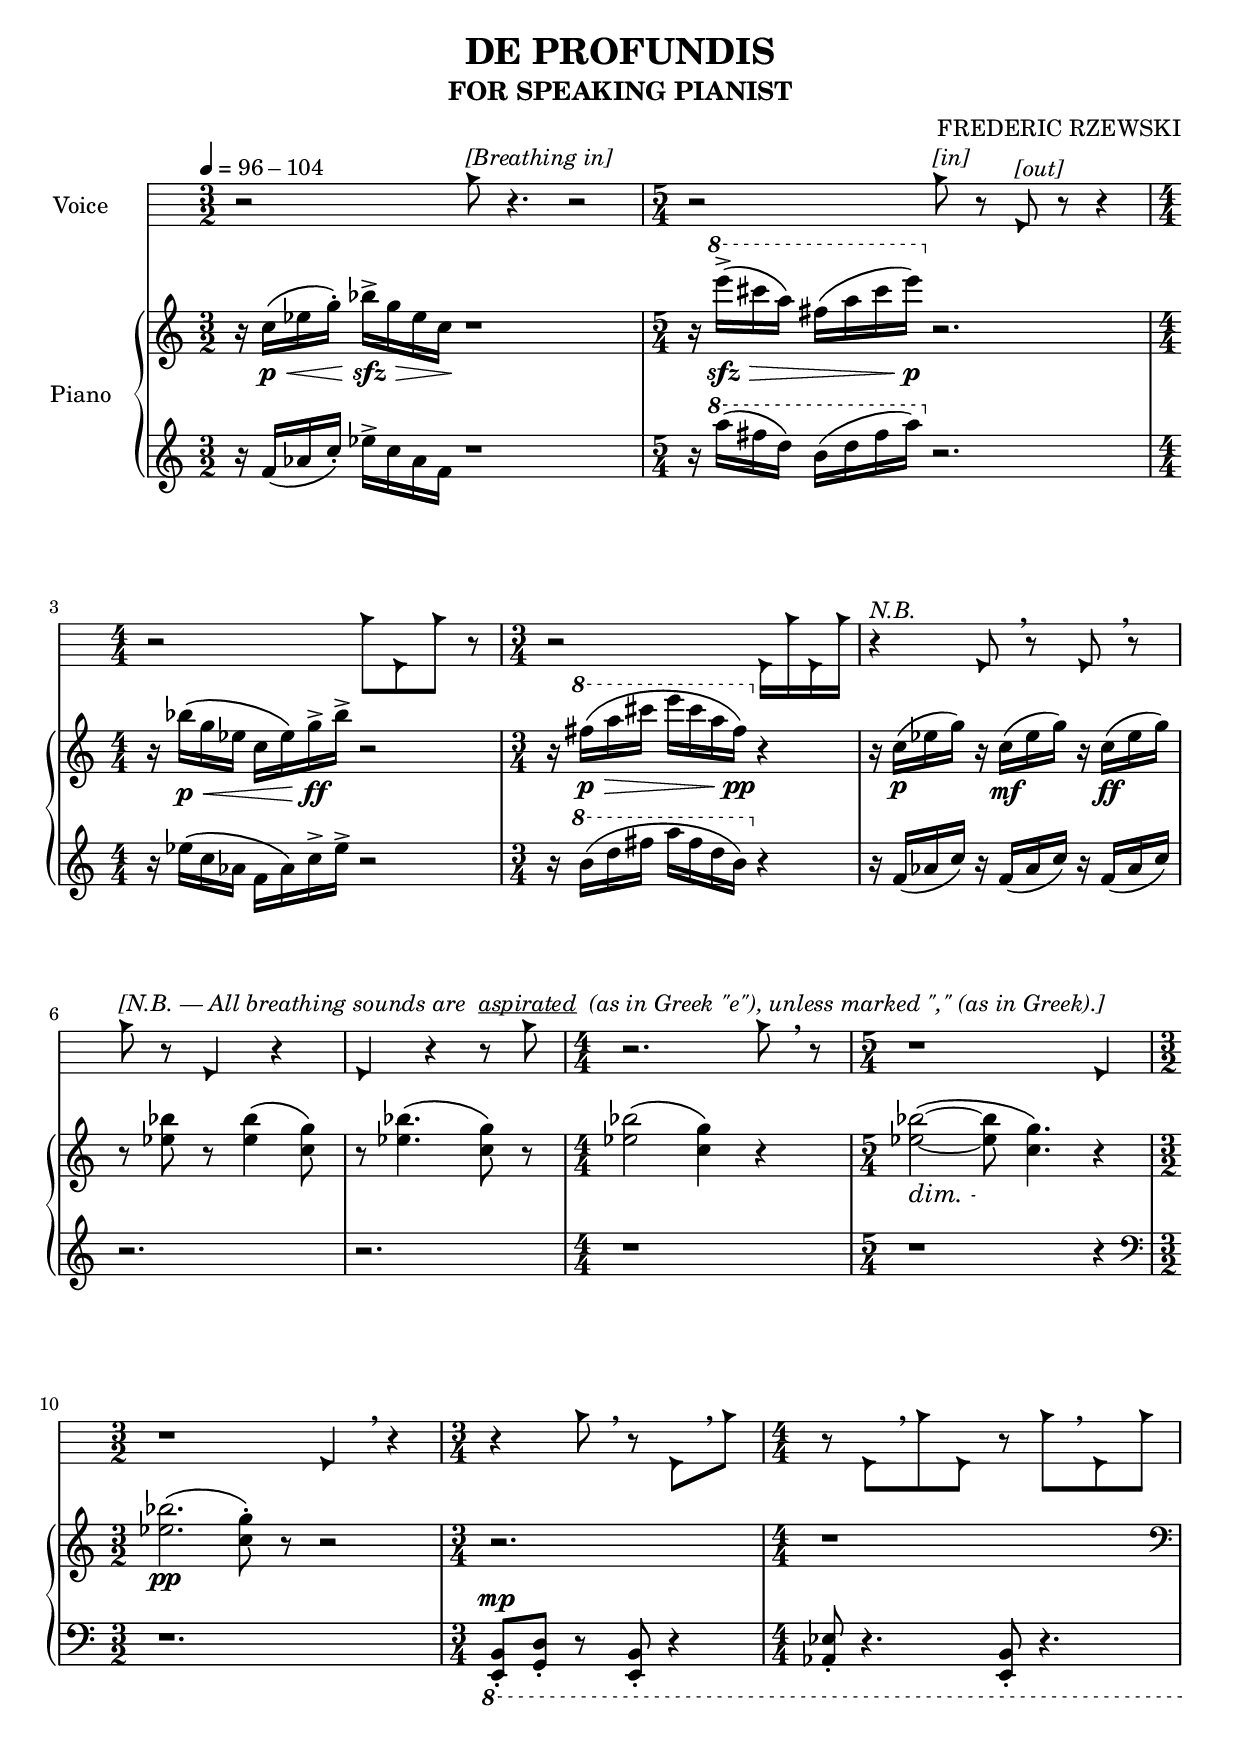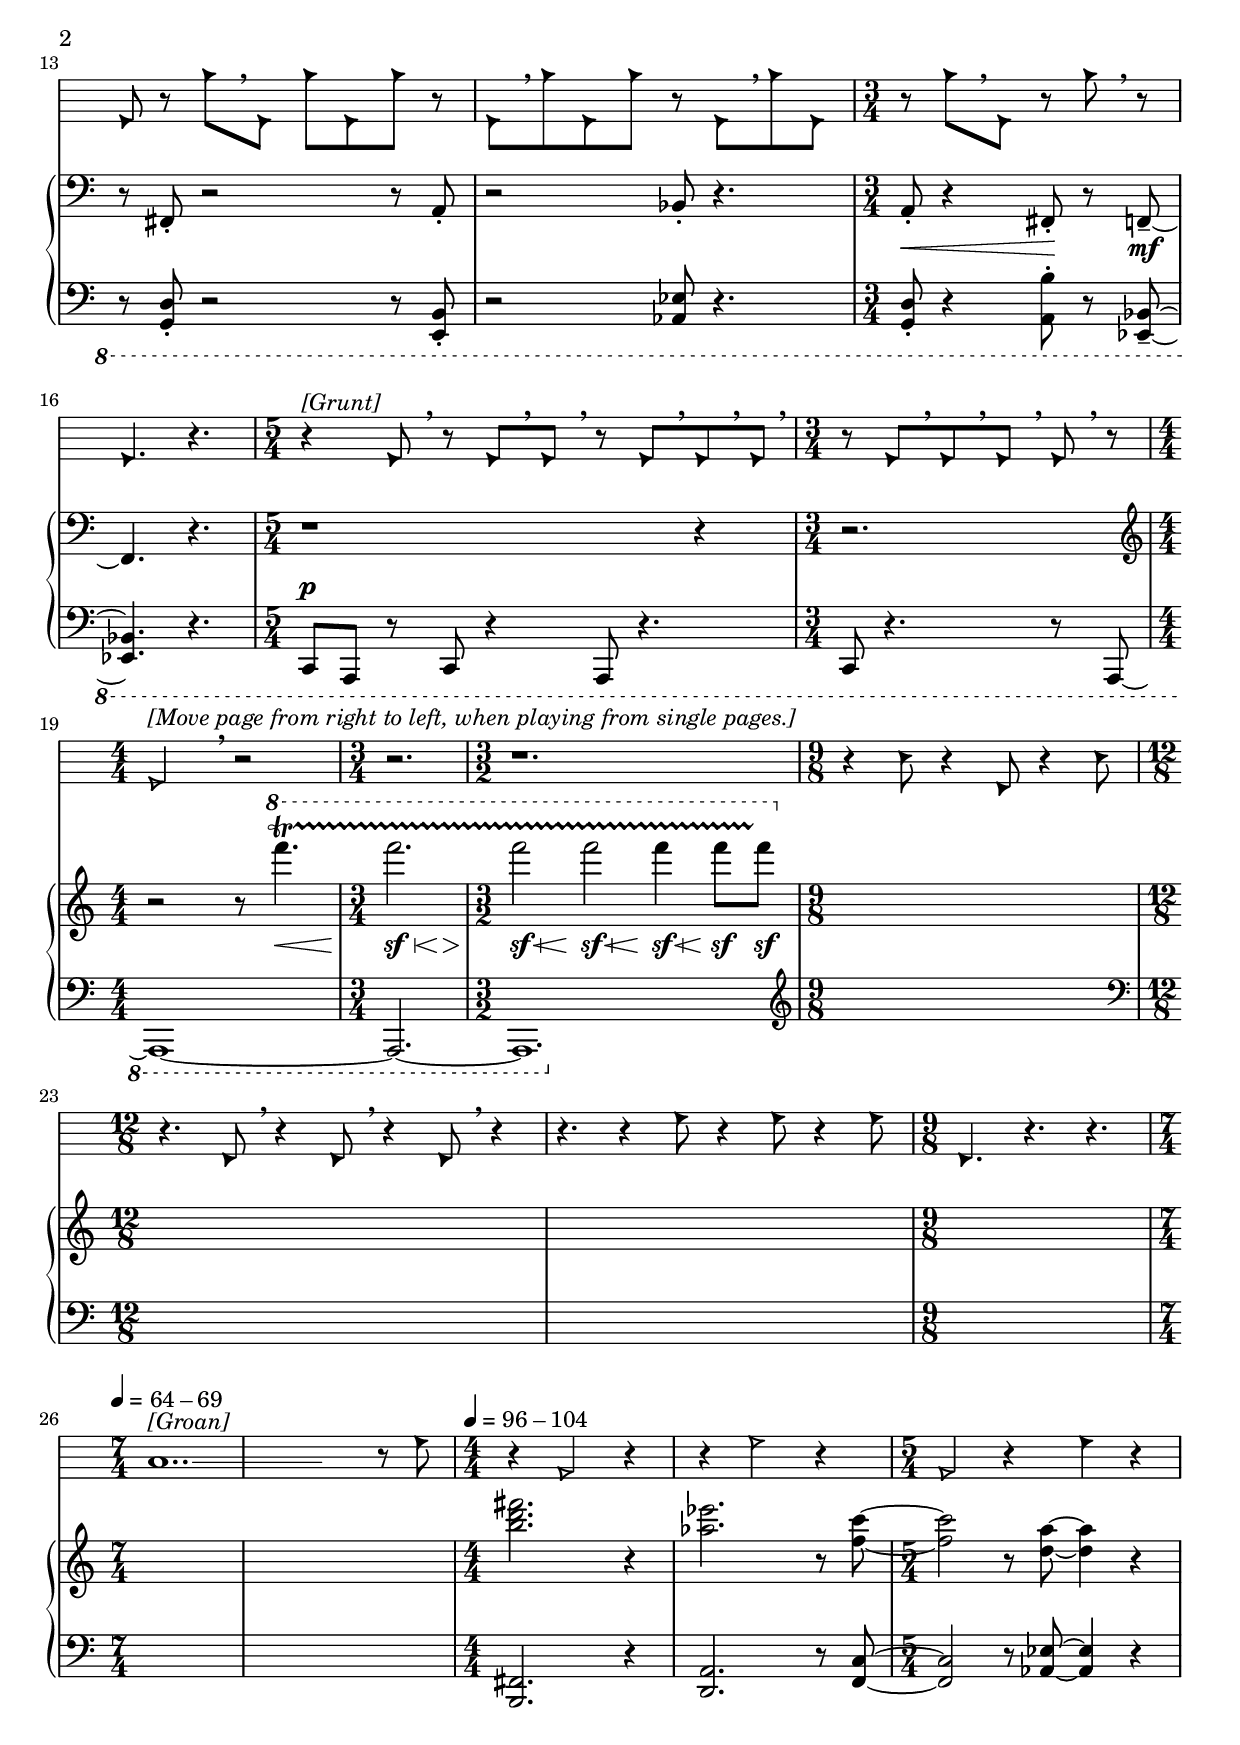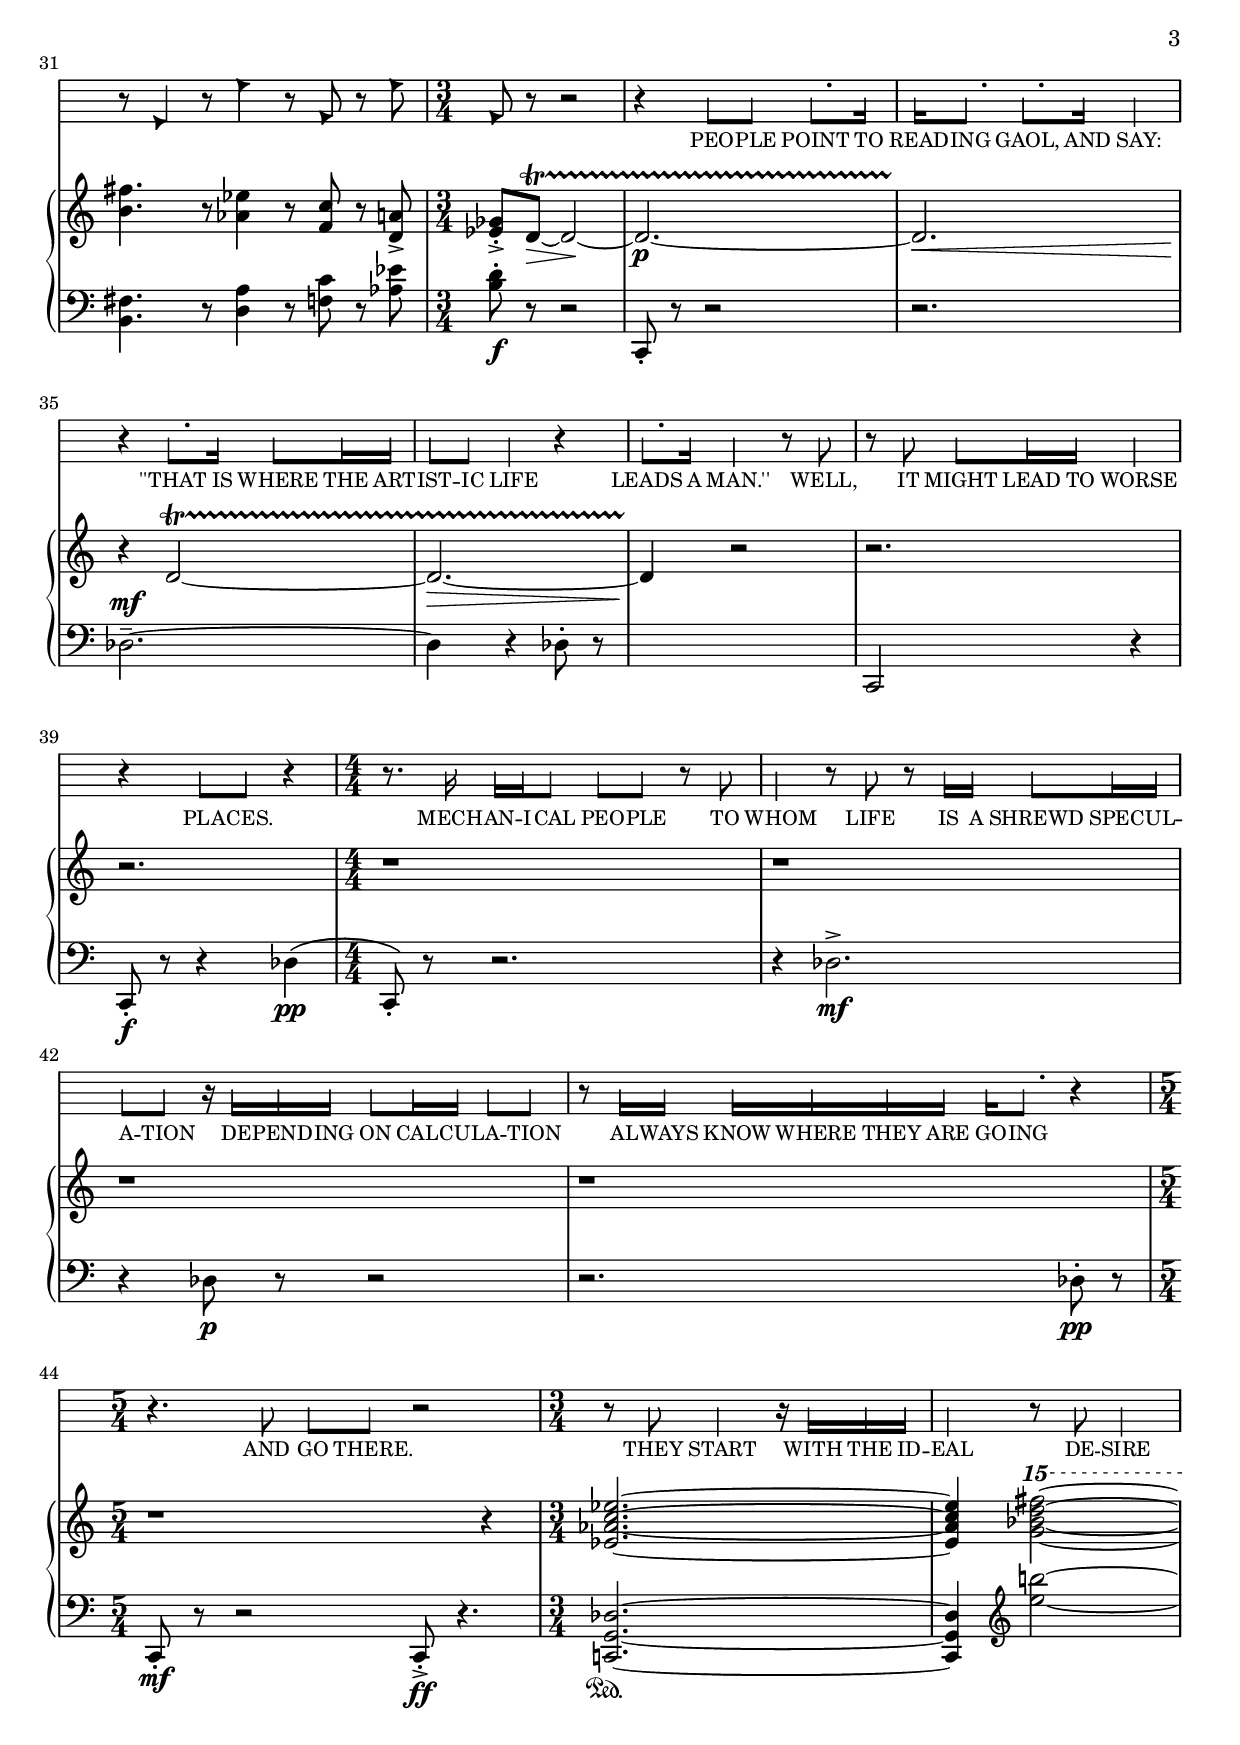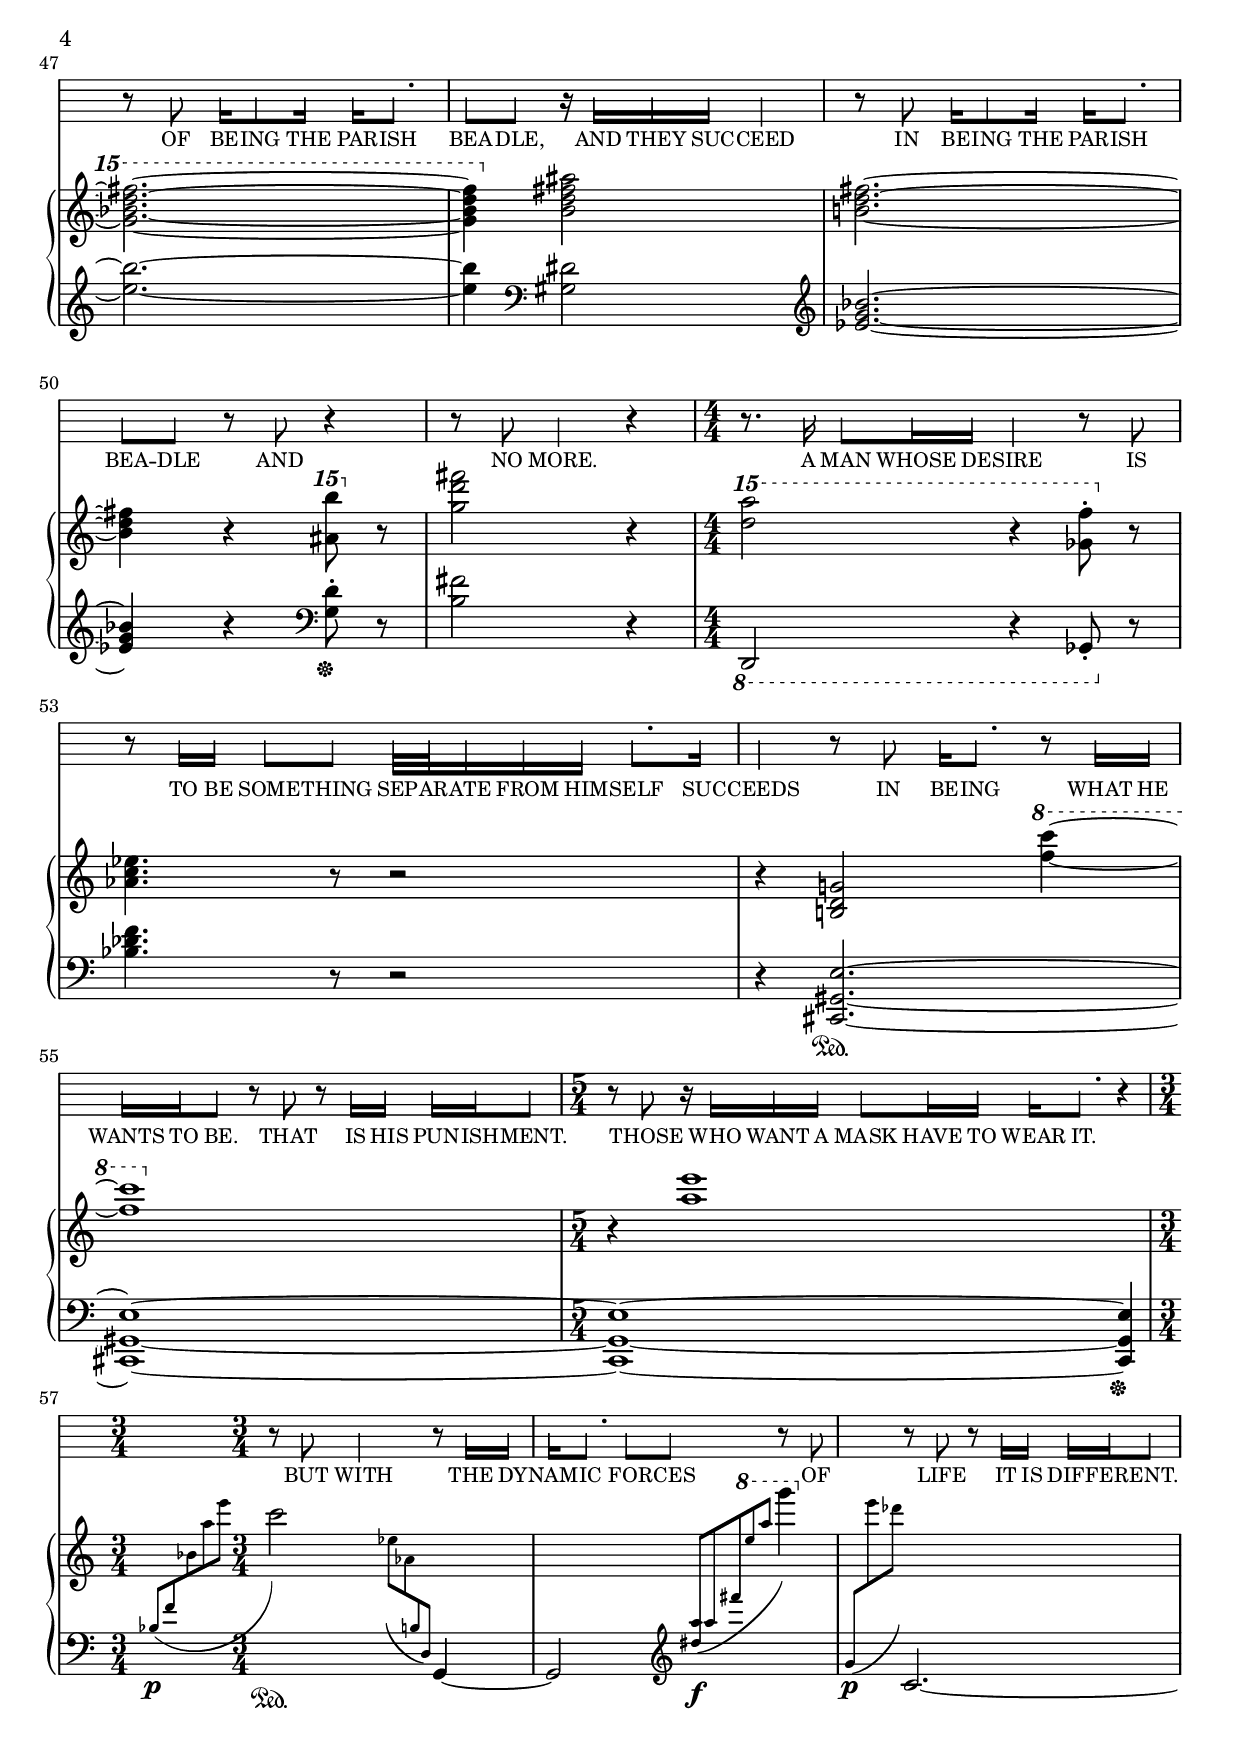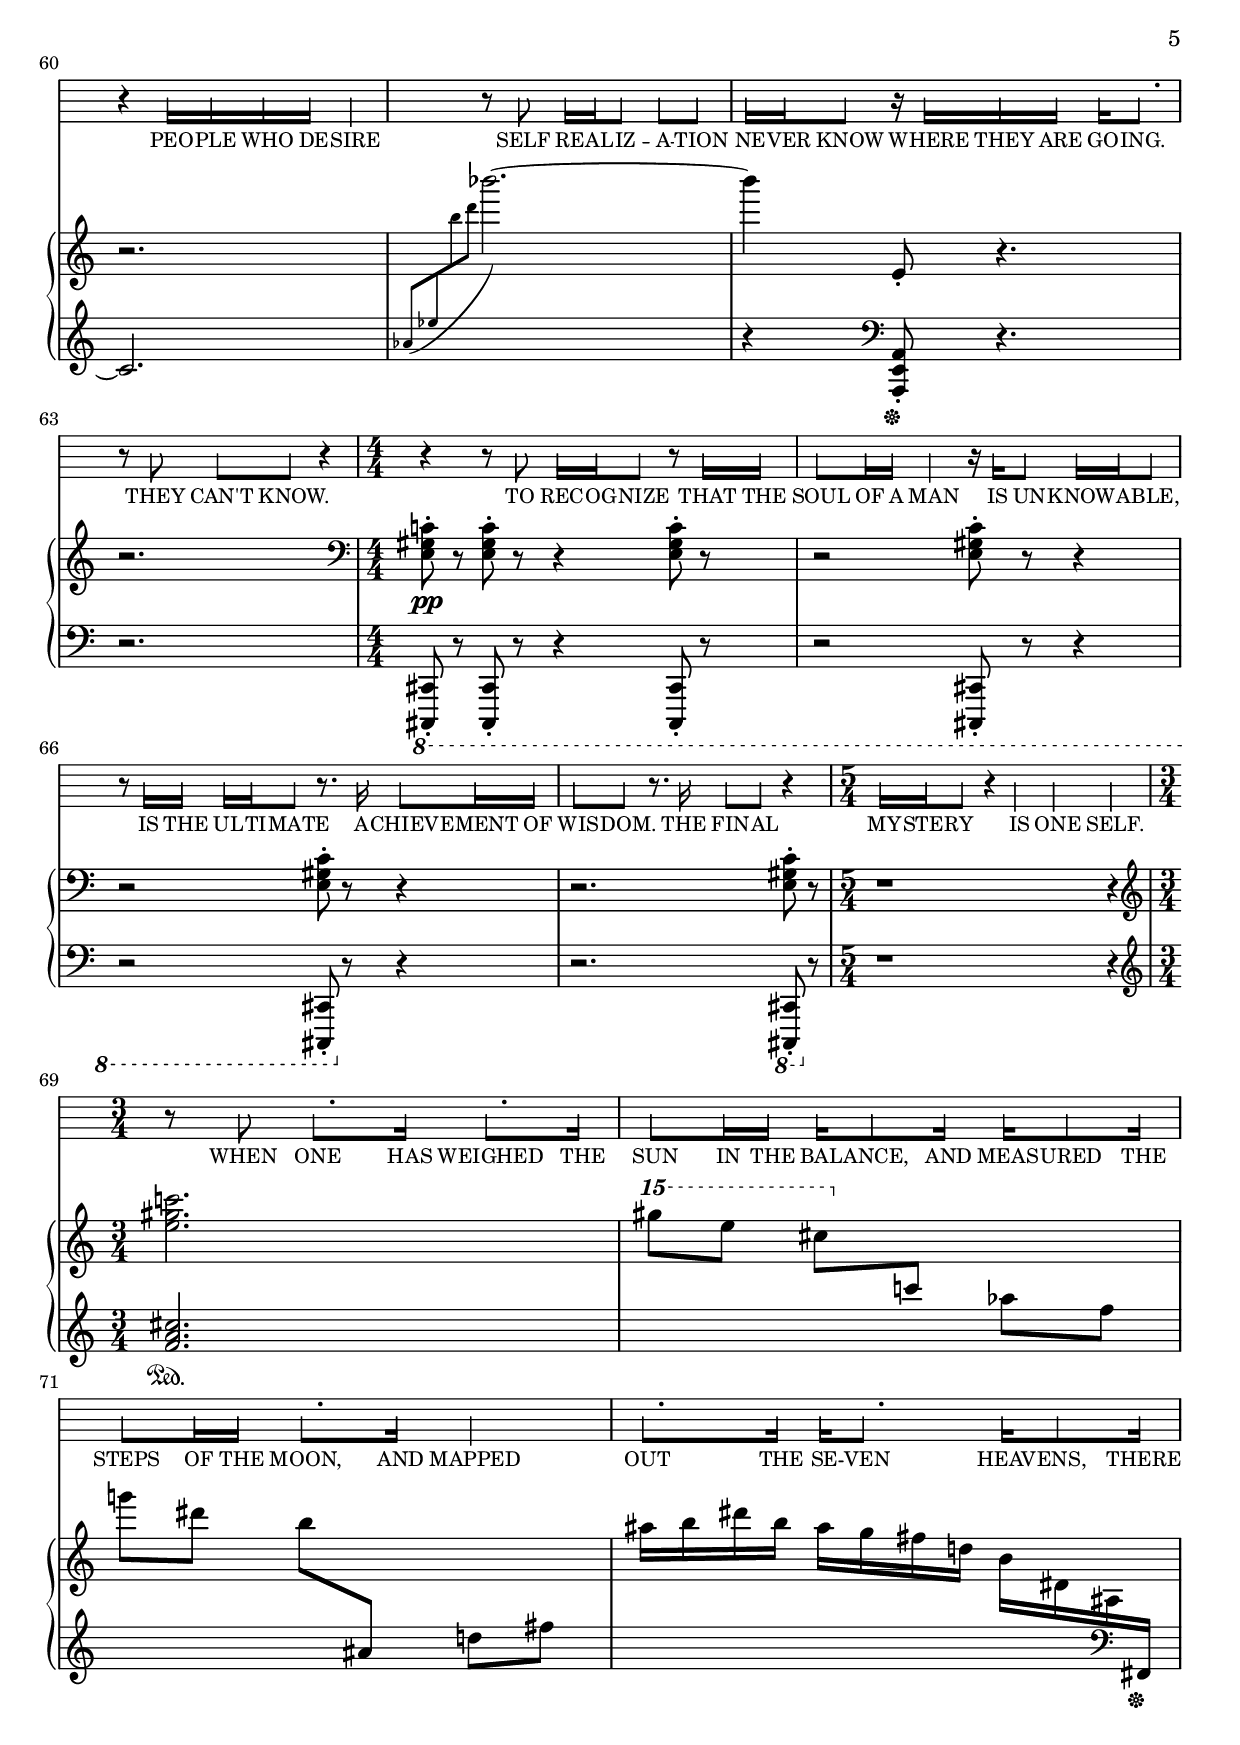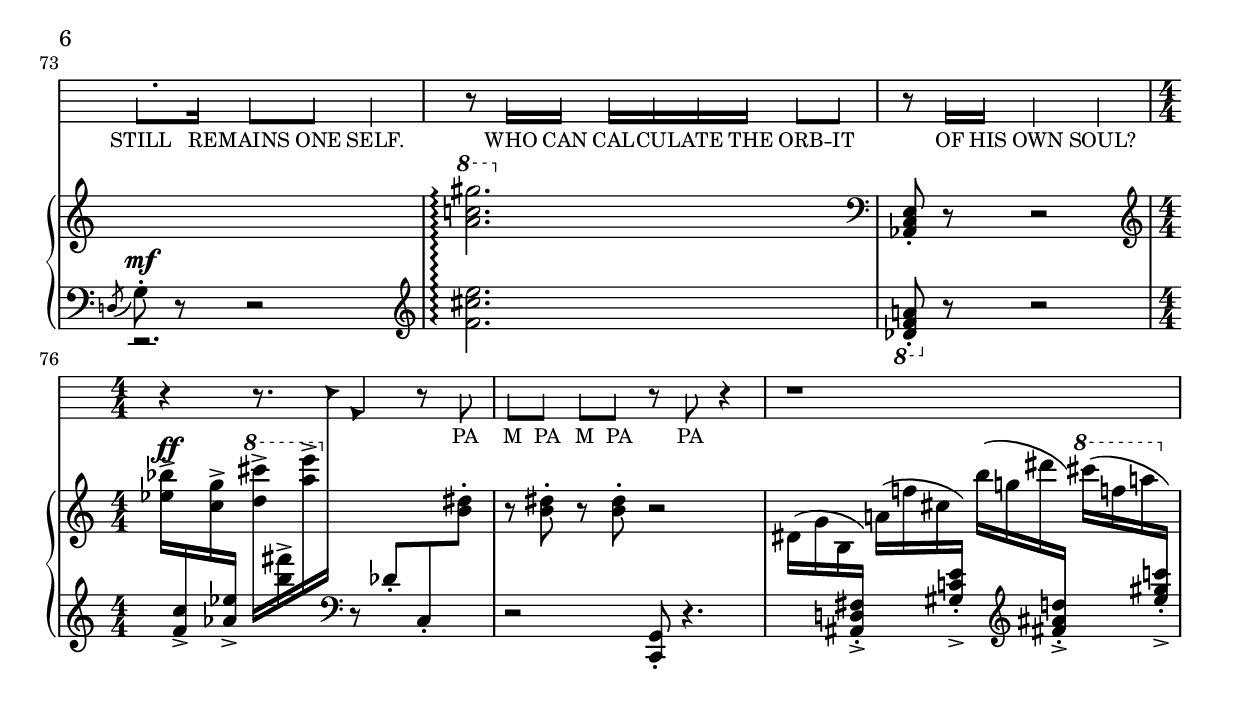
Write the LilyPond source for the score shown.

\version "2.21.1"

\header {
  title = "DE PROFUNDIS"
  subtitle = "FOR SPEAKING PIANIST"
  composer = "FREDERIC RZEWSKI"
}

rightHand = \relative c'' {
  \clef treble
  \numericTimeSignature



  \time  3/2
  % PAGE 2
  r16 c\p\<[\( ees g\staccato]\) bes\sfz\>-> g ees c\! r1 |

  \time 5/4
  r16 \ottava #1 e''\sfz->\>\( cis a\) fis\( a cis e\p\) \ottava #0 r2. |

  \time 4/4
  r16 bes,\p\<\( g ees c ees\) g\ff-> bes-> r2 |

  \time 3/4
  r16 \ottava #1 fis'\p\>\( a cis e cis a fis\pp\) \ottava #0 r4 |

  r16 c,\p\( ees g\) r c,\mf\( ees g\) r c,\ff\( ees g\) |

  r8 <ees bes'> r <ees bes'>4\( <c g'>8\) |

  r8 <ees bes'>4.\( <c g'>8\) r |

  \time 4/4
  <ees bes'>2\( <c g'>4\) r |

  \time 5/4
  <ees bes'>2~\dim\( <ees bes'>8\! <c g'>4.\) r4 |

  \time 3/2
  <ees bes'>2.\pp\( <c g'>8\staccato\) r r2 |

  \time 3/4
  r2. |

  \time 4/4
  r1 |

  \clef bass
  r8 fis,,,\staccato r2 r8 a\staccato |



  % PAGE 3
  r2 bes8\staccato r4. |

  \time  3/4
  a8\staccato\< r4 fis8\staccato\! r8 f!8\mf\tenuto~ |

  f4. r |

  \time 5/4
  r1 r4 |

  \time 3/4
  r2. |

  \clef treble
  \time 4/4
  r2  r8 \ottava #1 f'''''4.\<\startTrillSpan |

  \time 3/4
  << f2.\sf { s4\> s\!\< s4\!\> } >> |

  \time 3/2
  << f2\sf { s8\> s4\!\< s8\! } >>
  << f2\sf { s8\> s4\!\< s8\! } >>
  << f4\sf { s16\> s8\!\< s16\! } >>
  f8\sf f\sf\stopTrillSpan \ottava #0 |

  \time 9/8
  s1 s8 |

  \time 12/8
  s1. |

  s1. |

  \time 9/8
  s1 s8 |

  \time 7/4
  s1.. |

  s1.. |



  % PAGE 4
  \time 4/4
  < b,, d fis >2. r4 |

  < aes ees' > 2. r8 < f c' >8~ |

  \time 5/4
  < f c'>2 r8 < d a' >8~ < d a'>4 r4 |

  < b fis'>4. r8 < aes ees' >4 r8 < f c'>8 r8 < d a' >8-> |

  \time 3/4
  < ees ges >8\staccato-> d~\startTrillSpan\> d2~\! |

  d2.~\p |

  d2.\<\stopTrillSpan |

  r4\! d2~\startTrillSpan |

  d2.~\> |

  d4\!\stopTrillSpan r2 |

  r2. |

  r2. |

  \time 4/4
  r1 |

  r1 |

  r1 |



  % PAGE 5
  r1 |

  \time 5/4
  r1 r4 |

  \time 3/4
  < ees aes c ees >2.~ |

  < ees aes c ees >4 \ottava #2 <g'' bes d fis >2~ |

  < g bes d fis >2.~ |

  < g bes d fis >4 \ottava #0 < b,, d fis ais >2 |

  < b! d fis >2.~ |

  < b d fis >4 r4 \ottava #2 < ais'' b' >8 \ottava #0 r8 |

  < g, d' fis >2 r4 |

  \time 4/4
  \ottava #2 < d'' a' >2 r4 < ges, f' >8\staccato \ottava #0 r8 |

  < aes,, c ees >4. r8 r2 |

  r4 < b,! d g! >2 \ottava #1 < f''' c' >4~ |



  % PAGE 6
  < f c' >1 \ottava #0 |

  \time 5/4
  r4 < a, e' >1 |

  \time 3/4
  \acciaccatura{
    \stemUp \change Staff = "leftHand" bes,,8\p f'
    \stemDown \change Staff = "rightHand" bes a' e'
  }
  \stemNeutral c2
  \acciaccatura{
    \stemDown \change Staff = "rightHand" ees,8 aes,
    \stemUp \change Staff = "leftHand" b,! d,
  }
  \stemNeutral s4 |

  s2 \acciaccatura{
    \change Staff = "leftHand" \clef treble < dis'' a' >8\f a' fis'
    \change Staff = "rightHand" \ottava #1 e a
  }
  g'4 \ottava #0 |

  \acciaccatura{
    \stemUp \change Staff = "leftHand" g,,,8\p % TODO: check these notes
    \stemDown \change Staff = "rightHand" e'' des
  }
  \stemNeutral s2. |

  r2. |

  \acciaccatura{
    \stemUp \change Staff = "leftHand" aes,8 ees'
    \stemDown \change Staff = "rightHand" b' d
  }
  \stemNeutral bes'2.~ |

  bes4 e,,,8\staccato r4. |

  r2. |

  \time 4/4 \clef bass
  < e, gis c! >8\pp\staccato r8 < e gis c >\staccato r8 r4 < e gis c >8\staccato r8 |

  r2 < e gis c >8\staccato r8 r4 |

  r2 < e gis c >8\staccato r8 r4 |



  % PAGE 7
  r2. < e gis c >8\staccato r8 |

  \time 5/4
  r1 r4 |

  \time 3/4 \clef treble
  < e'' gis c! >2. |

  \ottava #2 gis''8[ e] cis[ \ottava #0
  \change Staff = "leftHand" c,!] aes[ f] |

  \change Staff = "rightHand" g'![ dis] b[
  \change Staff = "leftHand" ais,] d![ fis] |

  \change Staff = "rightHand"
  ais16 b dis b ais g fis d! b dis, ais
  \change Staff = "leftHand" \clef bass fis,\sustainOff |

  r2. |

  \change Staff = "rightHand"
  \ottava #1 < a''' c! gis' >2.\arpeggio \ottava #0 |

  \clef bass
  < aes,,, c e >8\staccato r8 r2 |

  \clef treble < ees''' bes' >16->^\ff
  \change Staff = "leftHand" \clef treble < f, c' >16->
  \change Staff = "rightHand" < c' g' >->
  \change Staff = "leftHand" < aes ees' >->
  \stemDown
  \change Staff = "rightHand" \ottava #1 < d' cis' >->
  \change Staff = "leftHand" < b fis' >->
  \change Staff = "rightHand" < a' e' >-> \ottava #0
  \override NoteHead.style = #'triangle
  \change Staff = "voice" c,,
  \override NoteHead.style = #'default
  \stemNeutral
  \change Staff = "leftHand" \clef bass
  \stemUp r8 des,8\staccato c,\staccato
  \change Staff = "rightHand" \stemDown < b'' dis >\staccato \stemNeutral |

  r8 < b dis >\staccato r8 < b dis >\staccato r2 |

  \stemDown dis,16\( g b,
  \stemUp \change Staff = "leftHand" < ais, d! fis >\staccato->\)
  \stemDown \change Staff = "rightHand" a''!\( f'! cis
  \stemUp \change Staff = "leftHand" < gis, c! e >\staccato->\)
  \stemDown \change Staff = "rightHand" b''\( g! dis'
  \stemUp \change Staff = "leftHand" \clef treble < fis,, ais d! >\staccato->\)
  \stemDown \change Staff = "rightHand" \ottava #1 cis'''\( f,! a! \ottava #0
  \stemUp \change Staff = "leftHand" < e, gis c! >\staccato->\)
}

leftHand = \relative c' {
  \clef treble
  \numericTimeSignature



  \time 3/2
  r16 f[\( aes c]\staccato\) ees-> c aes f r1 |

  \time 5/4
  r16 \ottava #1 a''\( fis d\) b\( d fis a\) \ottava #0 r2. |

  \time 4/4
  r16 ees,[\( c aes] f aes\) c-> ees-> r2 |

  \time 3/4
  r16 \ottava #1 b'\( d fis a fis d b\) \ottava #0 r4 |

  r16 f,\( aes c\) r f,\( aes c\) r f,\( aes c\) |

  r2. |

  r2. |

  \time 4/4
  r1 |

  \time 5/4
  r1 r4 |

  \time 3/2
  \clef bass
  r1. |

  \time 3/4
  \ottava #-1 <e,,,, b'>8\staccato^\mp <g d'>\staccato r <e b'>\staccato r4 |

  \time 4/4
  <aes ees'>8\staccato r4. <e b'>8\staccato r4. |

  r8 <g d'>\staccato r2 r8 <e b'>\staccato |



  % PAGE 3
  r2 <aes ees'>8 r4. |

  \time 3/4
  <g d'>8\staccato r4 <a b'>8\staccato r8 <ees bes'>8\tenuto~ |

  <ees bes'>4. r |

  \time 5/4
  c8^\p a r c r4 a8 r4. |

  \time 3/4
  c8 r4. r8 a8~ |

  \time 4/4
  a1~|

  \time 3/4
  a2.~ |

  \time 3/2
  a1. \ottava #0 |

  \time 9/8
  \clef treble
  s1 s8 |

  \time 12/8
  \clef bass
  s1. |

  s1. |

  \time 9/8
  s1 s8 |

  \time 7/4
  s1.. |

  s1.. |



  % PAGE 4
  < b' fis' >2. r4 |

  < d a' >2. r8 < f c' >8~ |

  \time 5/4
  < f c' >2 r8 < aes ees' >8~ < aes ees' >4 r4 |

  < b fis' >4. r8 < d a' >4 r8 < f c' >8 r8 < aes ees' >8 |

  \time 3/4
  < b d >8\f\staccato r8 r2 |

  c,,8\staccato r8 r2 |

  r2. |

  des'2.^\mf\tenuto~ |

  des4 r4 des8\staccato r8 |

  s2. |

  c,2 r4 |

  c8\f\staccato r r4 des'\pp\( |

  \time 4/4
  c,8\)\staccato r8 r2. |

  r4 des'2.\mf-> |

  r4 des8\p r8 r2 |


  % PAGE 5
  r2. des8\pp\staccato r8 |

  \time 5/4
  c,\mf\staccato r8 r2 c8\ff\staccato-> r4. |

  \time 3/4
  < c! g' des' >2.~\sustainOn |

  < c g' des' >4 \clef treble < e''' b'! >2~ |

  < e b' >2.~ |

  < e b' >4 \clef bass < gis,, dis'>2 |

  \clef treble < ees' g bes >2.~ |

  < ees g bes >4 r4 \clef bass < g, d' >8\staccato\sustainOff r8 |

  < b fis' >2 r4 |

  \time 4/4
  \ottava #-1 d,,,2 r4 ges8\staccato \ottava #0 r8 |

  < bes'' des f >4. r8 r2 |

  r4 < cis,, gis' e' >2.~\sustainOn |



  % PAGE 6
  < cis gis' e' >1~ |

  \time 5/4
  < cis gis' e'>1~ < cis gis' e'>4\sustainOff |

  \time 3/4
  s2\sustainOn g'4~

  g2 s4 |

  c'2.~ |

  c2. |

  s2. |

  r4 \clef bass < a,, e' a >8\staccato\sustainOff r4. |

  r2. |

  \ottava #-1 < cis,, cis' >8\staccato r8 < cis cis' >8\staccato
  r8 r4 < cis cis' >8\staccato r8 |

  r2 < cis cis' >8\staccato r8 r4 |

  r2 < cis cis' >8\staccato \ottava #0 r8 r4 |



  % PAGE 7
  r2. \ottava #-1 < cis cis' >8\staccato \ottava #0 r8 |

  \time 5/4
  r1 r4 |

  \time 3/4 \clef treble
  < f'''' a cis >2.\sustainOn |

  s2. |

  s2. |

  s2. |

  \clef bass
  \acciaccatura{ d,!8 } g8^\mf\staccato r8 r2 |

  \clef treble < f' cis' e >2.\arpeggio |

  \ottava #-1 < des, f a! >8\staccato \ottava #0 r8 r2 |

  \time 4/4
  s1 |

  \clef bass r2 < c, g' >8\staccato r4. |

  s1 |
}

voice = \relative c' {
  \override Staff.Clef.color = #white
  \override Staff.Clef.layer = #-1
  \clef treble
  \tempo 4 = 96 - 104
  \numericTimeSignature



  % PAGE 2
  \time 3/2
  \override NoteHead.style = #'triangle
  r2 g''8^\markup{ \italic "[Breathing in]" } r4. r2 |

  \time 5/4
  %TODO: better way to allign text height
  r2 g8^\markup{ \italic "[in]" } r8 e,^\markup{ \italic "[out]" } r8 r4 |

  \time 4/4
  r2 g'8[ e, g'] r8 |

  \time 3/4
  r2 e,16 g' e, g' |

  r4^\markup{ \italic "N.B." } e,8\breathe r e\breathe r |

  g'8^\markup{
    \italic "[N.B. — All breathing sounds are " \italic \underline "aspirated"
    \italic " (as in Greek \"e\"), unless marked \",\" (as in Greek).]"
  }
  r8 e,4 r |

  e4 r r8 g'8 |

  \time 4/4
  r2. g8\breathe r |

  \time 5/4
  r1 e,4 |

  \time 3/2
  r1 e4\breathe r4 |

  \time 3/4
  r4 g'8\breathe r8 e,8[\breathe g'] |

  \time 4/4
  r8
  e,8[\breathe g' e,] r8 g'[\breathe e, g'] |

  e,8 r g'[\breathe e,] g'[ e, g'] r |



  % PAGE 3
  e,8[\breathe g' e, g'] r e,[\breathe g' e,] |

  \time 3/4
  r8 g'[\breathe e,] r g'\breathe r |

  e,4. r |

  \time 5/4
  r4^\markup{ \italic "[Grunt]" } e8\breathe r e[\breathe e]\breathe r e[\breathe e\breathe e]\breathe |

  \time 3/4
  r8 e[\breathe e\breathe e]\breathe e\breathe r |

  \time 4/4
  e2^\markup{ \italic "[Move page from right to left, when playing from single pages.]" }
  \breathe r |

  \time 3/4
  r2. |

  \time 3/2
  r1. |

  \time 9/8
  r4 c'8 r4 d,8 r4 c'8 |

  \time 12/8
  r4. d,8\breathe r4 d8\breathe r4 d8\breathe r4 |

  r4. r4 e'8 r4 e8 r4 e8 |

  \time 9/8
  d,4. r r |

  \time 7/4
  \tempo 4 = 64 - 69
  \override NoteHead.style = #'default
  a'1..\glissando^\markup{ \italic "[Groan]" } |

  s1 s4 \hideNotes a \unHideNotes r8
  \override NoteHead.style = #'triangle e' |



  % PAGE 4
  \time 4/4
  \tempo 4 = 96 - 104
  r4 f,2 r4 |

  r4 e'2 r4 |

  \time 5/4
  f,2 r4 e'4 r4 |

  r8 e,4 r8 e'4 r8 f,8 r8 e'8 |

  \time 3/4
  f,8 r r2 |

  \override NoteHead.transparent = ##t
  r4  d'8 d d8. d16 |

  d16 d8. d8. d16 d4 |

  r4 d8. d16 d8 d16 d16 |

  d8 d8 d4 r4 |

  d8. d16 d4 r8 d8 |

  r8 d8 d8 d16 d16 d4 |

  r4 d8 d8 r4 |

  \time 4/4
  r8. d16 d16 d16 d8 d8 d8 r8 d8 |

  d4 r8 d8 r8 d16 d16 d8 d16 d16 |

  d8 d8 r16 d16 d16 d16 d8 d16 d16 d8 d8 |



  % PAGE 5
  r8 d16 d d d d d d d8. r4 |

  \time 5/4
  r4. d8 d d r2 |

  \time 3/4
  r8 d8 d4 r16 d16 d d |

  d4 r8 d8 d4 |

  r8 d8 d16 d8 d16 d16 d8. |

  d8 d8 r16 d d d d4 |

  r8 d8 d16 d8 d16 d16 d8. |

  d8 d8 r8 d8 r4 |

  r8 d8 d4 r4 |

  \time 4/4
  r8. d16 d8 d16 d d4 r8 d8 |

  r8 d16 d16 d8 d8 d32 d32 d16 d16 d16 d8. d16 |

  d4 r8 d8 d16 d8. r8 d16 d16 |



  % PAGE 6
  d16 d16 d8 r8 d8 r8 d16 d16 d16 d16 d8 |

  \time 5/4
  r8 d8 r16 d16 d16 d16 d8 d16 d16 d16 d8. r4 |

  \time 3/4
  r8 d8 d4 r8 d16 d16 |

  d16 d8. d8 d8 r8 d8 |

  r8 d8 r8 d16 d16 d16 d16 d8 |

  r4 d16 d16 d16 d16 d4 |

  r8 d8 d16 d16 d8 d8 d8 |

  d16 d16 d8 r16 d16 d16 d16 d16 d8. |

  r8 d8 d8[ d8] r4 |

  \time 4/4
  r4 r8 d8 d16 d16 d8 r8 d16 d16 |

  d8 d16 d16 d4 r16 d16 d8 d16 d16 d8 |

  r8 d16 d16 d16 d16 d8 r8. d16 d8 d16 d16 |



  % PAGE 7
  d8 d8 r8. d16 d8 d8 r4 |

  \time 5/4
  d16 d16 d8 r4 d4 d4 d4 |

  \time 3/4
  r8 d8 d8. d16 d8. d16 |

  d8 d16 d16 d16 d8 d16 d16 d8 d16 |

  d8 d16 d16 d8. d16 d4 |

  d8. d16 d16 d8. d16 d8 d16 |

  d8. d16 d8 d8 d4 |

  r8 d16 d16 d16 d16 d16 d16 d8 d8 |

  r8 d16 d16 d4 d4 |

  \time 4/4
  \override NoteHead.transparent = ##f
  r4 r8. s16 f,4 r8
  \override NoteHead.transparent = ##t d'8 |

  d8[ d8] d8[ d8] r8 d8 r4 |

  r1 |
}

words = \lyricmode {
  "" "" "" "" "" "" "" "" "" "" % I wish there were a better way to do this
  "" "" "" "" "" "" "" "" "" "" % :(
  "" "" "" "" "" "" "" "" "" ""
  "" "" "" "" "" "" "" "" "" ""
  "" "" "" "" "" "" "" "" "" ""
  "" "" "" "" "" "" "" "" "" ""
  "" "" "" "" "" "" "" "" "" ""
  "" "" "" "" "" "" "" ""

  % PAGE 4
  PEO -- PLE POINT TO READ -- ING GAOL, AND SAY:
  ''THAT IS WHERE THE ART -- IST -- IC LIFE LEADS A MAN.''
  WELL, IT MIGHT LEAD TO WORSE PLA -- CES.
  MECH -- AN -- I -- CAL PEO -- PLE TO WHOM LIFE IS A SHREWD
  SPEC -- UL -- A -- TION DE -- PEND -- ING ON CAL -- CUL -- A -- TION

  % PAGE 5
  AL -- WAYS KNOW WHERE THEY ARE GO -- ING AND GO THERE.
  THEY START WITH THE ID -- EAL DE -- SIRE OF BE -- ING THE PAR -- ISH BEA -- DLE,
  AND THEY SUC -- CEED IN BE -- ING THE PAR -- ISH BEA -- DLE AND NO MORE.
  A MAN WHOSE DE -- SIRE IS TO BE SOME -- THING SEP -- AR -- ATE FROM HIM -- SELF
  SUC -- CEEDS IN BE -- ING WHAT HE

  % PAGE 6
  WANTS TO BE. THAT IS HIS PUN -- ISH -- MENT.
  THOSE WHO WANT A MASK HAVE TO WEAR IT.
  BUT WITH  THE DY -- NAM -- IC FOR -- CES OF LIFE
  IT IS DIFF -- ER -- ENT. PEO -- PLE WHO DE -- SIRE
  SELF RE -- AL -- IZ -- A -- TION NE -- VER KNOW
  WHERE THEY ARE GO -- ING. THEY CAN'T KNOW.
  TO REC -- OG -- NIZE THAT THE SOUL OF A MAN IS UN -- KNOW -- A -- BLE,
  IS THE UL -- TI -- MATE A -- CHIEV -- EMENT OF

  % PAGE 7
  WIS -- DOM. THE FIN -- AL MY -- STER -- Y IS ONE SELF. WHEN ONE HAS WEIGHED
  THE SUN IN THE BAL -- ANCE, AND MEAS -- URED THE STEPS OF THE MOON, AND MAPPED
  OUT THE SE -- VEN HEAV -- ENS, THERE STILL RE -- MAINS ONE SELF.
  WHO CAN CAL -- CUL -- ATE THE ORB -- IT OF HIS OWN SOUL?
  "" PA M PA M PA PA
}


\score {
  <<
    \new Staff = "voice"
    <<
      \set Staff.instrumentName = #"Voice  "
      \new Voice = "words" { \voice }
    >>
    \new Lyrics = "words"

    \new PianoStaff
    <<
      \set PianoStaff.instrumentName = #"Piano  "
      \set PianoStaff.connectArpeggios = ##t
      \new Staff = "rightHand"
      << \rightHand >>
      \new Staff = "leftHand"
      << \leftHand >>
    >>

    \context Lyrics = "words" {
      \set fontSize = #-2
      \lyricsto "words" {
        \words
      }
    }

  >>
}
